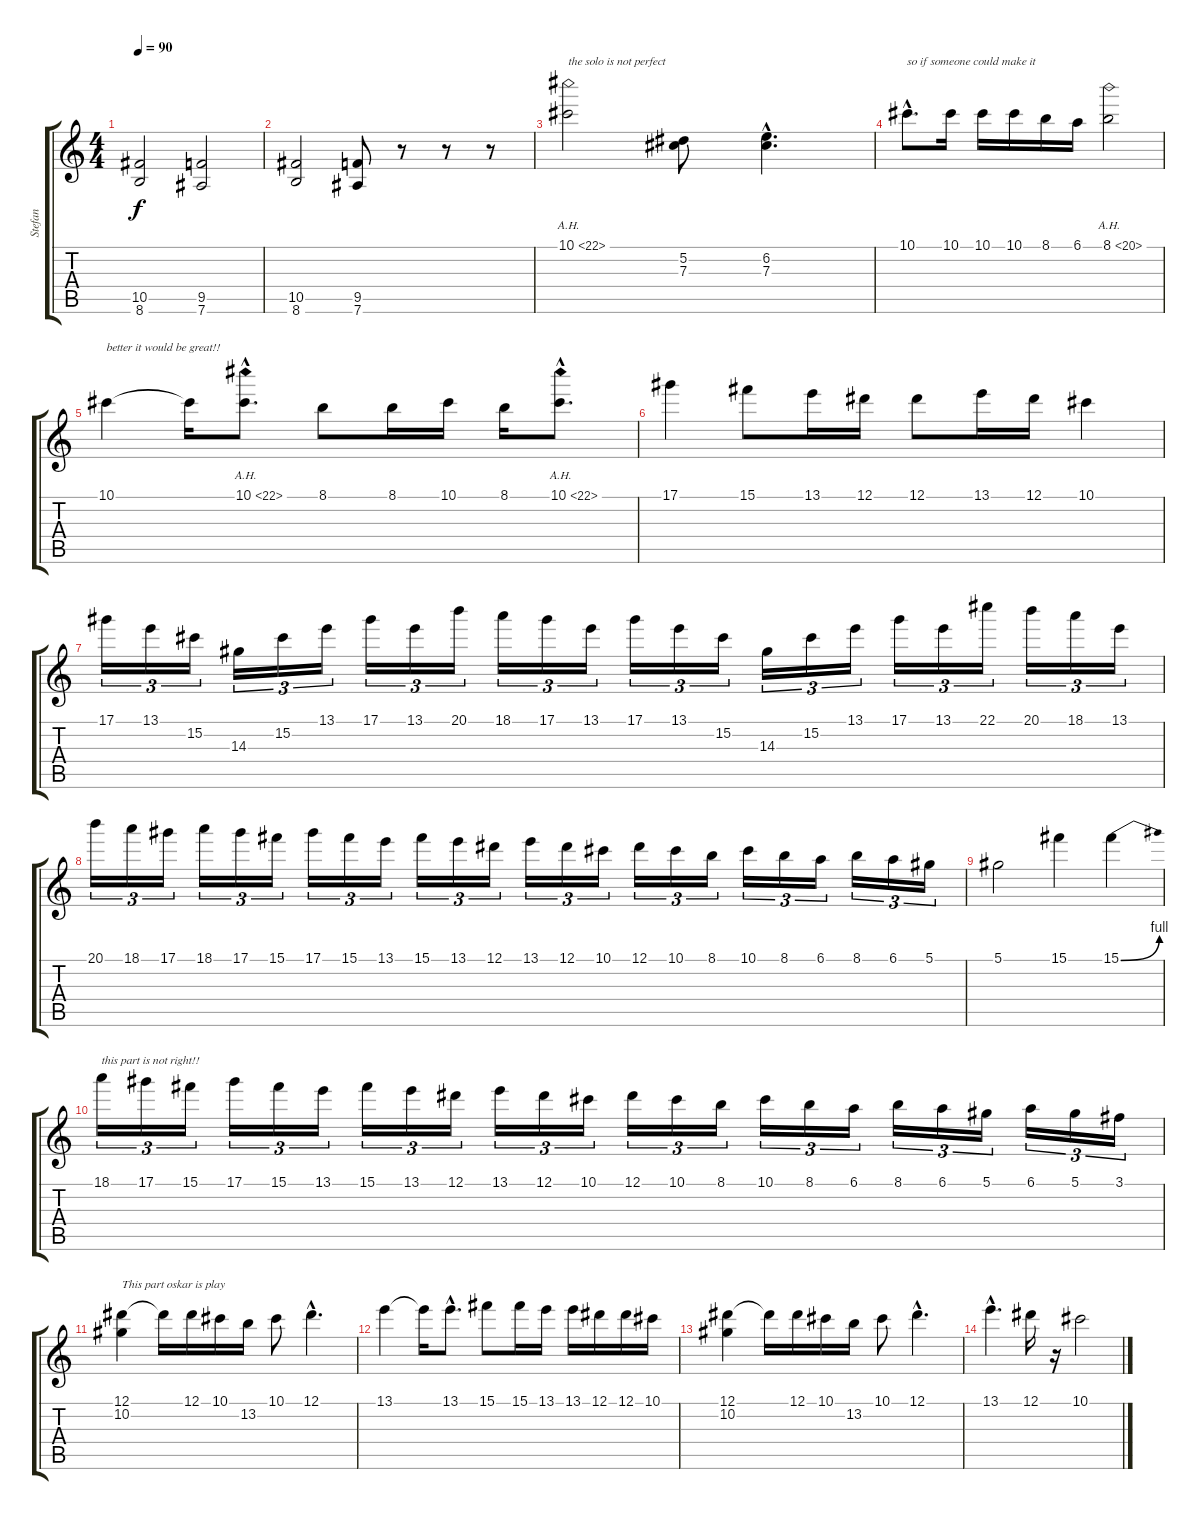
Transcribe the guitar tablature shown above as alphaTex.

\track ("Stefan" "Stefan") {instrument distortionguitar}
\staff {score tabs}
\tuning (Eb4 Bb3 Gb3 Db3 Ab2 Eb2) {hide}
\ts (4 4)
\tempo 90
\clef g2
\ks c
(10.5 8.6).2{dy f} (9.5 7.6).2 |
(10.5 8.6).2 (9.5 7.6).8 r.8 r.8 r.8 |
10.1{ah 12}.2{txt "the solo is not perfect" instrument overdrivenguitar} (5.2 7.3).8 (6.2{hac} 7.3{hac}).4{d} |
10.1{hac}.8{d txt "so if someone could make it"} 10.1.16 10.1.16 10.1.16 8.1.16 6.1.16 8.1{ah 12}.2 |
10.1.4{txt "better it would be great!!"} 10.1{t}.16 10.1{ah 12 hac}.8{d} 8.1.8 8.1.16 10.1.16 8.1.16 10.1{ah 12 hac}.8{d} |
17.1.4 15.1.8 13.1.16 12.1.16 12.1.8 13.1.16 12.1.16 10.1.4 |
17.1.16{tu (3 2)} 13.1.16{tu (3 2)} 15.2.16{tu (3 2)} 14.3.16{tu (3 2)} 15.2.16{tu (3 2)} 13.1.16{tu (3 2)} 17.1.16{tu (3 2)} 13.1.16{tu (3 2)} 20.1.16{tu (3 2)} 18.1.16{tu (3 2)} 17.1.16{tu (3 2)} 13.1.16{tu (3 2)} 17.1.16{tu (3 2)} 13.1.16{tu (3 2)} 15.2.16{tu (3 2)} 14.3.16{tu (3 2)} 15.2.16{tu (3 2)} 13.1.16{tu (3 2)} 17.1.16{tu (3 2)} 13.1.16{tu (3 2)} 22.1.16{tu (3 2)} 20.1.16{tu (3 2)} 18.1.16{tu (3 2)} 13.1.16{tu (3 2)} |
20.1.16{tu (3 2)} 18.1.16{tu (3 2)} 17.1.16{tu (3 2)} 18.1.16{tu (3 2)} 17.1.16{tu (3 2)} 15.1.16{tu (3 2)} 17.1.16{tu (3 2)} 15.1.16{tu (3 2)} 13.1.16{tu (3 2)} 15.1.16{tu (3 2)} 13.1.16{tu (3 2)} 12.1.16{tu (3 2)} 13.1.16{tu (3 2)} 12.1.16{tu (3 2)} 10.1.16{tu (3 2)} 12.1.16{tu (3 2)} 10.1.16{tu (3 2)} 8.1.16{tu (3 2)} 10.1.16{tu (3 2)} 8.1.16{tu (3 2)} 6.1.16{tu (3 2)} 8.1.16{tu (3 2)} 6.1.16{tu (3 2)} 5.1.16{tu (3 2)} |
5.1.2 15.1.4 15.1{be (bend 0 0 60 4)}.4 |
18.1.16{tu (3 2) txt "this part is not right!!"} 17.1.16{tu (3 2)} 15.1.16{tu (3 2)} 17.1.16{tu (3 2)} 15.1.16{tu (3 2)} 13.1.16{tu (3 2)} 15.1.16{tu (3 2)} 13.1.16{tu (3 2)} 12.1.16{tu (3 2)} 13.1.16{tu (3 2)} 12.1.16{tu (3 2)} 10.1.16{tu (3 2)} 12.1.16{tu (3 2)} 10.1.16{tu (3 2)} 8.1.16{tu (3 2)} 10.1.16{tu (3 2)} 8.1.16{tu (3 2)} 6.1.16{tu (3 2)} 8.1.16{tu (3 2)} 6.1.16{tu (3 2)} 5.1.16{tu (3 2)} 6.1.16{tu (3 2)} 5.1.16{tu (3 2)} 3.1.16{tu (3 2)} |
(12.1 10.2).4{txt "This part oskar is play "} 12.1{t}.16 12.1.16 10.1.16 13.2.16 10.1.8 12.1{hac}.4{d} |
13.1.4 13.1{t}.16 13.1{hac}.8{d} 15.1.8 15.1.16 13.1.16 13.1.16 12.1.16 12.1.16 10.1.16 |
(12.1 10.2).4 12.1{t}.16 12.1.16 10.1.16 13.2.16 10.1.8 12.1{hac}.4{d} |
13.1{hac}.4{d} 12.1.16 r.16 10.1.2
